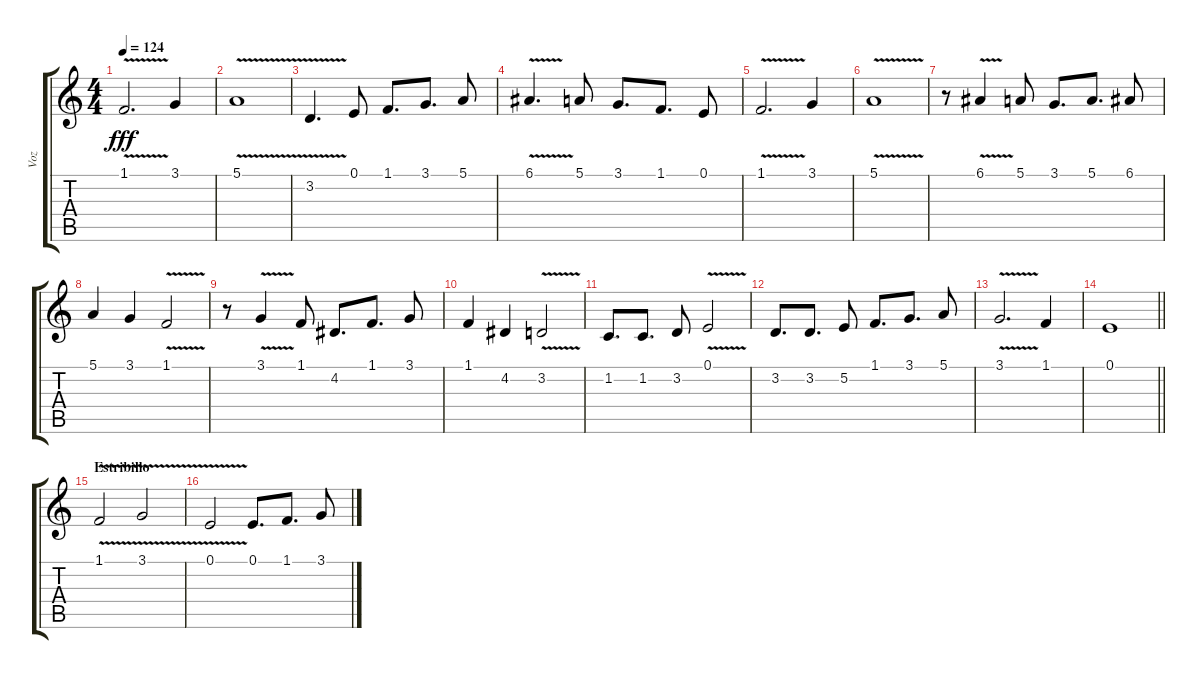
\track ("Voz" "Voz") {instrument sopranosax}
\staff {score tabs}
\tuning (E4 B3 G3 D3 A2 E2) {hide}
\ts (4 4)
\tempo 124
\clef g2
\ks c
1.1{v}.2{d dy fff} 3.1.4 |
5.1{v}.1 |
3.2{v}.4{d} 0.1.8 1.1.8{d} 3.1.8{d} 5.1.8 |
6.1{v}.4{d} 5.1.8 3.1.8{d} 1.1.8{d} 0.1.8 |
1.1{v}.2{d} 3.1.4 |
5.1{v}.1 |
r.8 6.1{v}.4 5.1.8 3.1.8{d} 5.1.8{d} 6.1.8 |
5.1.4 3.1.4 1.1{v}.2 |
r.8 3.1{v}.4 1.1.8 4.2.8{d} 1.1.8{d} 3.1.8 |
1.1.4 4.2.4 3.2{v}.2 |
1.2.8{d} 1.2.8{d} 3.2.8 0.1{v}.2 |
3.2.8{d} 3.2.8{d} 5.2.8 1.1.8{d} 3.1.8{d} 5.1.8 |
3.1{v}.2{d} 1.1.4 |
\barLineRight lightlight
0.1.1{volume 0} |
\section ("" "Estribillo")
1.1{v}.2{volume 16} 3.1{v}.2 |
0.1{v}.2 0.1.8{d} 1.1.8{d} 3.1.8
